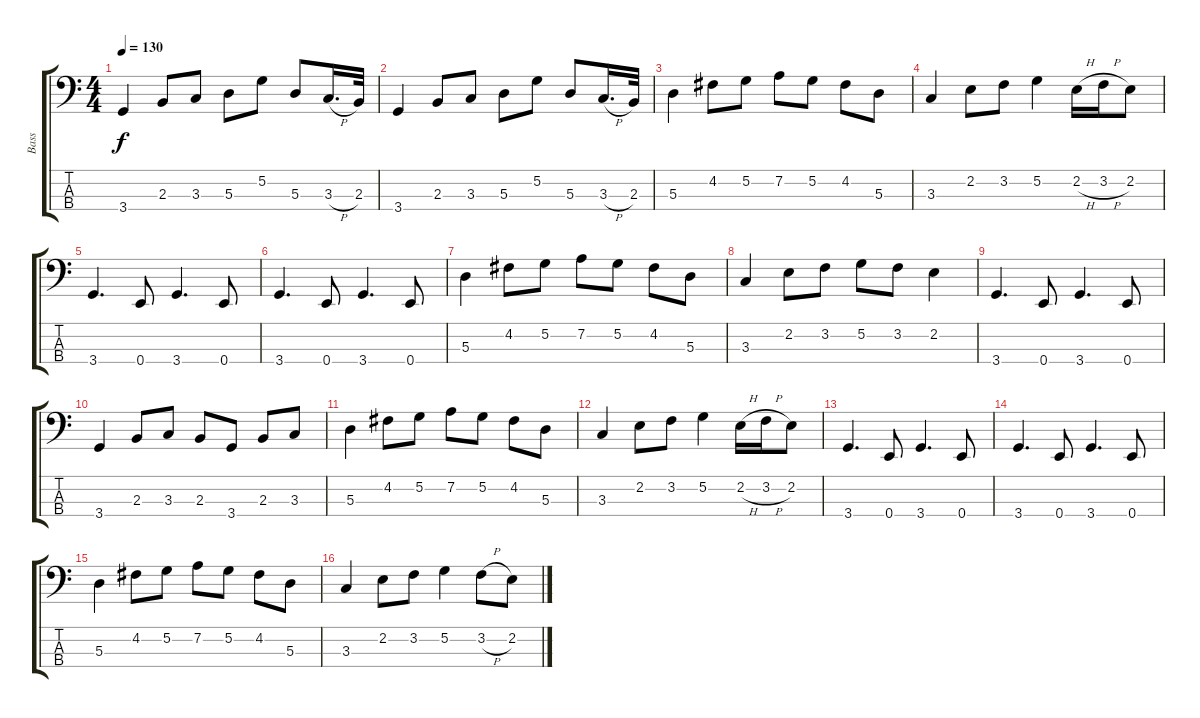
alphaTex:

\track ("Bass" "Bass") {instrument electricbassfinger}
\staff {score tabs}
\tuning (G2 D2 A1 E1) {hide}
\ts (4 4)
\tempo 130
\clef f4
\ks c
3.4.4{dy f} 2.3.8 3.3.8 5.3.8 5.2.8 5.3.8 3.3{h}.16{d} 2.3.32 |
3.4.4 2.3.8 3.3.8 5.3.8 5.2.8 5.3.8 3.3{h}.16{d} 2.3.32 |
5.3.4 4.2.8 5.2.8 7.2.8 5.2.8 4.2.8 5.3.8 |
3.3.4 2.2.8 3.2.8 5.2.4 2.2{h}.16 3.2{h}.16 2.2.8 |
3.4.4{d} 0.4.8 3.4.4{d} 0.4.8 |
3.4.4{d} 0.4.8 3.4.4{d} 0.4.8 |
5.3.4 4.2.8 5.2.8 7.2.8 5.2.8 4.2.8 5.3.8 |
3.3.4 2.2.8 3.2.8 5.2.8 3.2.8 2.2.4 |
3.4.4{d} 0.4.8 3.4.4{d} 0.4.8 |
3.4.4 2.3.8 3.3.8 2.3.8 3.4.8 2.3.8 3.3.8 |
5.3.4 4.2.8 5.2.8 7.2.8 5.2.8 4.2.8 5.3.8 |
3.3.4 2.2.8 3.2.8 5.2.4 2.2{h}.16 3.2{h}.16 2.2.8 |
3.4.4{d} 0.4.8 3.4.4{d} 0.4.8 |
3.4.4{d} 0.4.8 3.4.4{d} 0.4.8 |
5.3.4 4.2.8 5.2.8 7.2.8 5.2.8 4.2.8 5.3.8 |
3.3.4 2.2.8 3.2.8 5.2.4 3.2{h}.8 2.2.8
